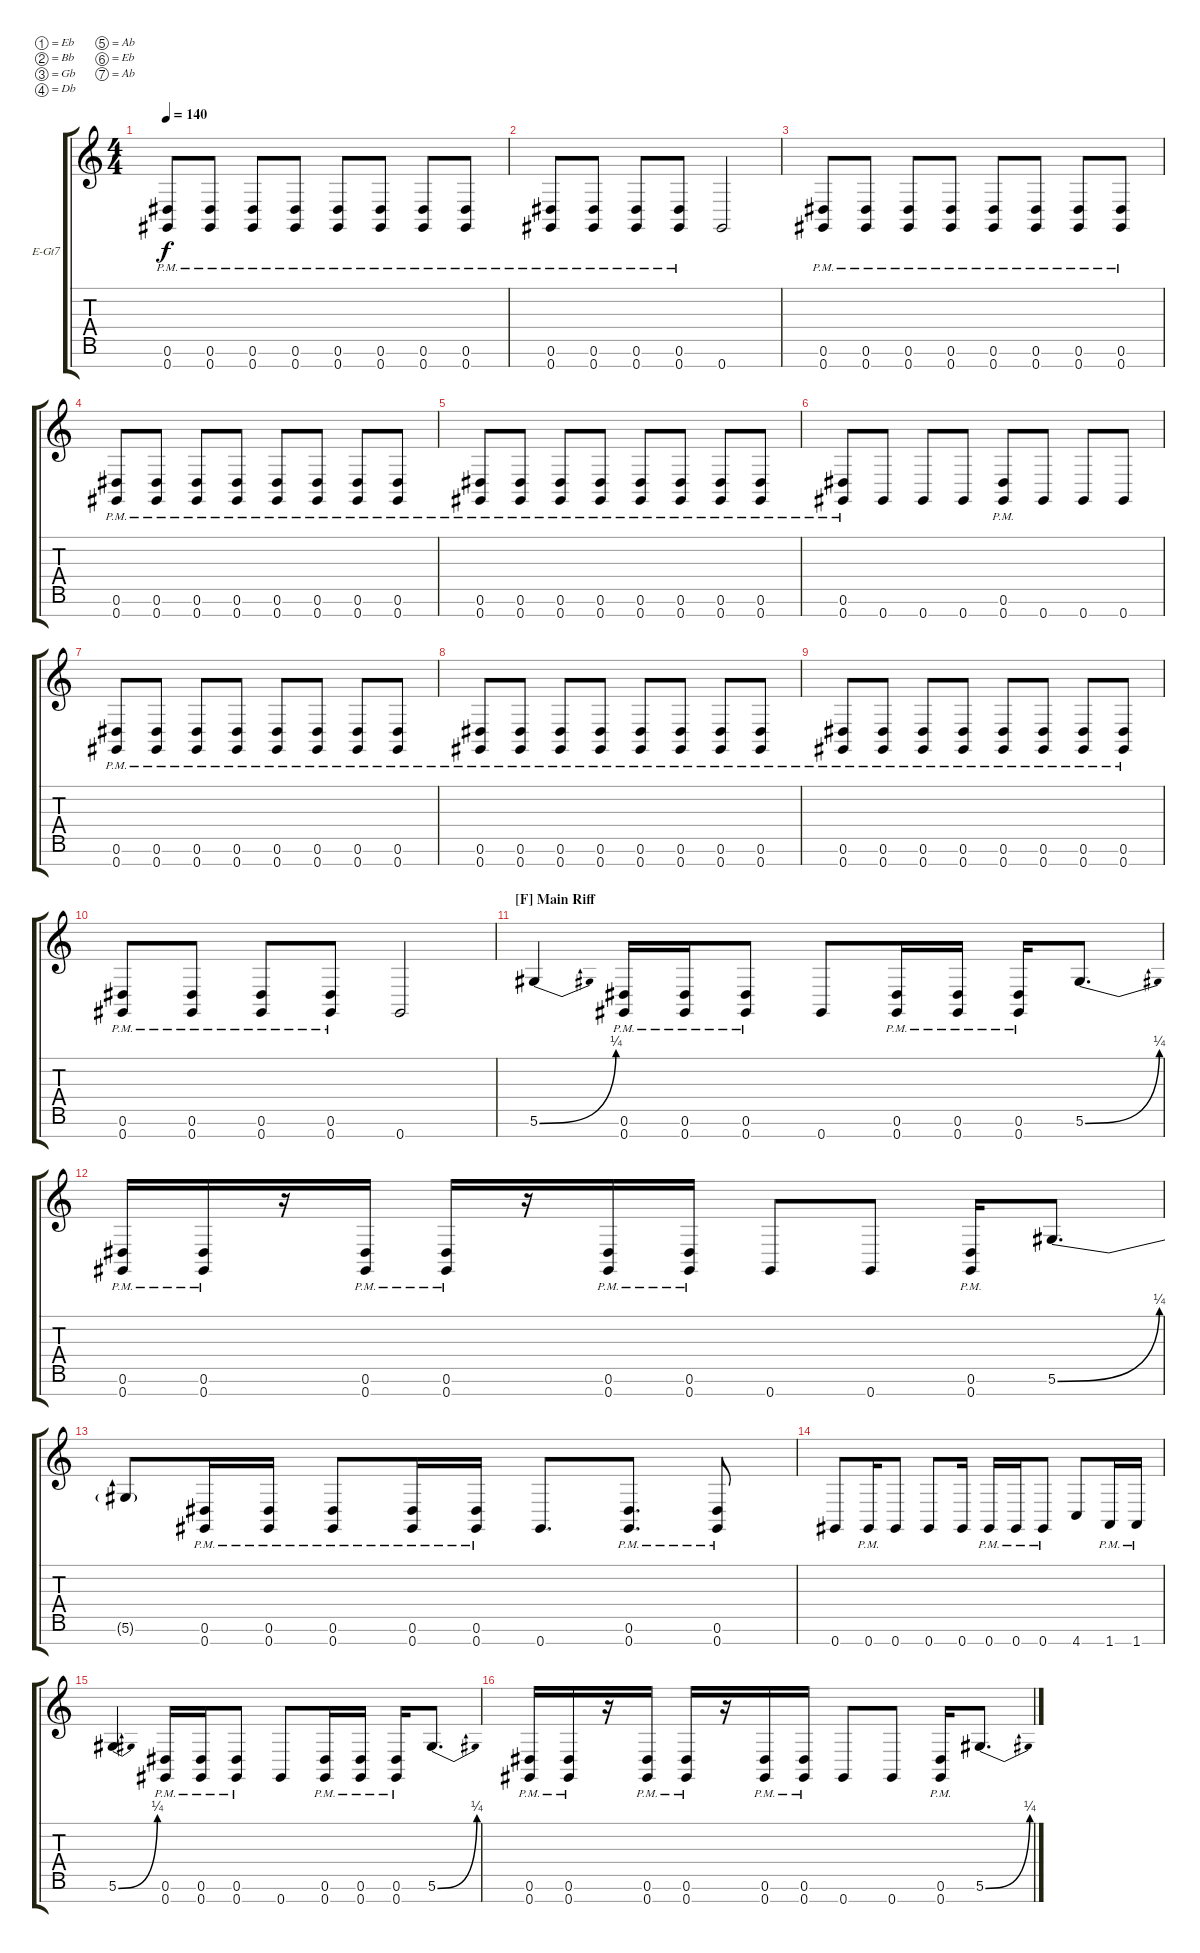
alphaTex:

\bracketExtendMode groupsimilarinstruments
\firstSystemTrackNameOrientation horizontal
\otherSystemsTrackNameOrientation horizontal
\track ("Right Guitar" "E-Gt7") {instrument distortionguitar}
\staff {score tabs}
\tuning (Eb4 Bb3 Gb3 Db3 Ab2 Eb2 Ab1)
\ts (4 4)
\tempo 140
\clef g2
\ks c
(0.7{pm} 0.6{pm}).8{dy f} (0.7{pm} 0.6{pm}).8 (0.7{pm} 0.6{pm}).8 (0.7{pm} 0.6{pm}).8 (0.7{pm} 0.6{pm}).8 (0.7{pm} 0.6{pm}).8 (0.7{pm} 0.6{pm}).8 (0.7{pm} 0.6{pm}).8 |
(0.7{pm} 0.6{pm}).8 (0.7{pm} 0.6{pm}).8 (0.7{pm} 0.6{pm}).8 (0.7{pm} 0.6{pm}).8 0.7.2 |
(0.7{pm} 0.6{pm}).8 (0.7{pm} 0.6{pm}).8 (0.7{pm} 0.6{pm}).8 (0.7{pm} 0.6{pm}).8 (0.7{pm} 0.6{pm}).8 (0.7{pm} 0.6{pm}).8 (0.7{pm} 0.6{pm}).8 (0.7{pm} 0.6{pm}).8 |
(0.7{pm} 0.6{pm}).8 (0.7{pm} 0.6{pm}).8 (0.7{pm} 0.6{pm}).8 (0.7{pm} 0.6{pm}).8 (0.7{pm} 0.6{pm}).8 (0.7{pm} 0.6{pm}).8 (0.7{pm} 0.6{pm}).8 (0.7{pm} 0.6{pm}).8 |
(0.7{pm} 0.6{pm}).8 (0.7{pm} 0.6{pm}).8 (0.7{pm} 0.6{pm}).8 (0.7{pm} 0.6{pm}).8 (0.7{pm} 0.6{pm}).8 (0.7{pm} 0.6{pm}).8 (0.7{pm} 0.6{pm}).8 (0.7{pm} 0.6{pm}).8 |
(0.7{pm} 0.6{pm}).8 0.7.8 0.7.8 0.7.8 (0.7{pm} 0.6{pm}).8 0.7.8 0.7.8 0.7.8 |
(0.7{pm} 0.6{pm}).8 (0.7{pm} 0.6{pm}).8 (0.7{pm} 0.6{pm}).8 (0.7{pm} 0.6{pm}).8 (0.7{pm} 0.6{pm}).8 (0.7{pm} 0.6{pm}).8 (0.7{pm} 0.6{pm}).8 (0.7{pm} 0.6{pm}).8 |
(0.7{pm} 0.6{pm}).8 (0.7{pm} 0.6{pm}).8 (0.7{pm} 0.6{pm}).8 (0.7{pm} 0.6{pm}).8 (0.7{pm} 0.6{pm}).8 (0.7{pm} 0.6{pm}).8 (0.7{pm} 0.6{pm}).8 (0.7{pm} 0.6{pm}).8 |
(0.7{pm} 0.6{pm}).8 (0.7{pm} 0.6{pm}).8 (0.7{pm} 0.6{pm}).8 (0.7{pm} 0.6{pm}).8 (0.7{pm} 0.6{pm}).8 (0.7{pm} 0.6{pm}).8 (0.7{pm} 0.6{pm}).8 (0.7{pm} 0.6{pm}).8 |
(0.7{pm} 0.6{pm}).8 (0.7{pm} 0.6{pm}).8 (0.7{pm} 0.6{pm}).8 (0.7{pm} 0.6{pm}).8 0.7.2 |
\section ("F" "Main Riff")
5.6{be (bend 0 0 60 1)}.4 (0.7{pm} 0.6{pm}).16 (0.7{pm} 0.6{pm}).16 (0.7{pm} 0.6{pm}).8 0.7.8 (0.7{pm} 0.6{pm}).16 (0.7{pm} 0.6{pm}).16 (0.7{pm} 0.6{pm}).16 5.6{be (bend 0 0 59.4 1)}.8{d} |
(0.7{pm} 0.6{pm}).16 (0.7{pm} 0.6{pm}).16 r.16 (0.7{pm} 0.6{pm}).16 (0.7{pm} 0.6{pm}).16 r.16 (0.7{pm} 0.6{pm}).16 (0.7{pm} 0.6{pm}).16 0.7.8 0.7.8 (0.7{pm} 0.6{pm}).16 5.6{be (bend 0 0 59.4 1)}.8{d} |
5.6{t}.8 (0.7{pm} 0.6{pm}).16 (0.7{pm} 0.6{pm}).16 (0.7{pm} 0.6{pm}).8 (0.7{pm} 0.6{pm}).16 (0.7{pm} 0.6{pm}).16 0.7.8{d} (0.7{pm} 0.6{pm}).8{d} (0.7{pm} 0.6{pm}).8 |
0.7.8 0.7{pm}.16 0.7.8 0.7.8 0.7.16 0.7{pm}.16 0.7{pm}.16 0.7{pm}.8 4.7.8 1.7{pm}.16 1.7{pm}.16 |
5.6{be (bend 0 0 59.4 1)}.4 (0.7{pm} 0.6{pm}).16 (0.7{pm} 0.6{pm}).16 (0.7{pm} 0.6{pm}).8 0.7.8 (0.7{pm} 0.6{pm}).16 (0.7{pm} 0.6{pm}).16 (0.7{pm} 0.6{pm}).16 5.6{be (bend 0 0 59.4 1)}.8{d} |
(0.7{pm} 0.6{pm}).16 (0.7{pm} 0.6{pm}).16 r.16 (0.7{pm} 0.6{pm}).16 (0.7{pm} 0.6{pm}).16 r.16 (0.7{pm} 0.6{pm}).16 (0.7{pm} 0.6{pm}).16 0.7.8 0.7.8 (0.7{pm} 0.6{pm}).16 5.6{be (bend 0 0 59.4 1)}.8{d}
